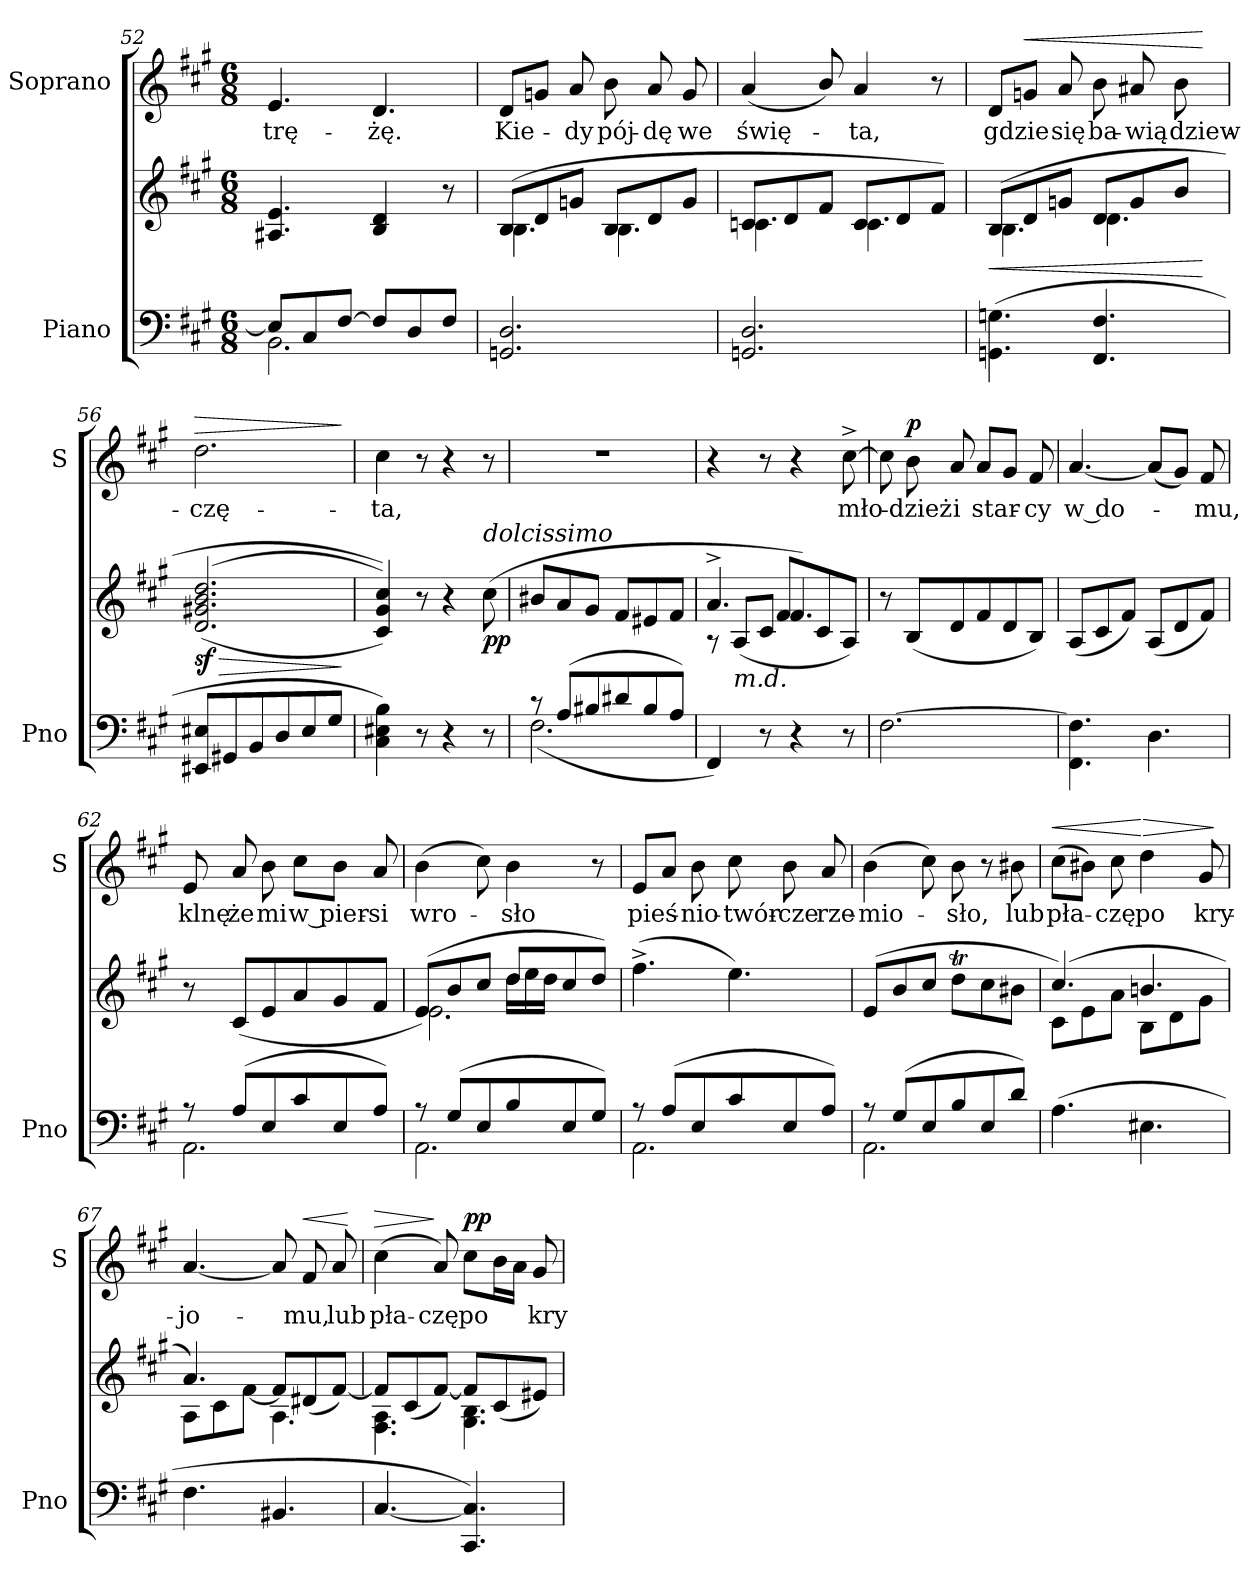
**kern	**kern	**dynam	**kern	**text	**dynam
*part2	*part2	*part2	*part1	*part1	*part1
*staff3	*staff2	*staff2/3	*staff1	*staff1	*staff1
*I"Piano	*	*	*I"Soprano	*	*
*I'Pno	*	*	*I'S	*	*
*clefF4	*clefG2	*	*clefG2	*	*
*k[f#c#g#]	*k[f#c#g#]	*	*k[f#c#g#]	*	*
*f#:	*f#:	*	*f#:	*	*
*M6/8	*M6/8	*	*M6/8	*	*
=52	=52	=52	=52	=52	=52
*^	*	*	*	*	*
8E/L]	2.BB\	4.A#X/ 4.e/	.	4.e/	-trę-	.
8C#/	.	.	.	.	.	.
[8F#/J	.	.	.	.	.	.
8F#/L]	.	4B/ 4d/	.	4.d/	-żę.	.
8D/	.	.	.	.	.	.
8F#/J	.	8r	.	.	.	.
*v	*v	*	*	*	*	*
=53	=53	=53	=53	=53	=53
*	*^	*	*	*	*
2.GGn/ 2.D/	(8B/L	4.B\	.	8d/L	Kie-	.
.	8d/	.	.	8gn/J	.	.
.	8gn/J	.	.	8a/	-dy	.
.	8B/L	4.B\	.	8b\	pój-	.
.	8d/	.	.	8a/	-dę	.
.	8g/J	.	.	8g/	we	.
=54	=54	=54	=54	=54	=54	=54
2.GGn/ 2.D/	8cn/L	4.c\	.	(4a/	świę-	.
.	8d/	.	.	.	.	.
.	8f#/J	.	.	8b/)	.	.
.	8c/L	4.c\	.	4a/	-ta,	.
.	8d/	.	.	.	.	.
.	8f#/J)	.	.	8r	.	.
=55	=55	=55	=55	=55	=55	=55
(<4.GGn\ 4.Gn\	(8B/L	4.B\	<	8d/L	gdzie	.
!	!	!	!	!	!	!LO:HP:a
.	8d/	.	.	8gn/J	.	<
.	8gn/J	.	.	8a/	się	.
4.FF#/ 4.F#/	8d/L	4.d\	.	8b\	ba-	.
.	8g/	.	.	8a#X/	-wią	.
.	8b/J	.	.	8b\	dziew-	.
*	*v	*v	*	*	*	*
.	.	[	.	.	[
=56	=56	=56	=56	=56	=56
!	!	!	!	!	!LO:HP:a
8EE#X/ 8E#X/L	(<(>2.d/ 2.g#X/ 2.b/ 2.dd/	> sf	2.dd\	-czę-	>
8GG#X/	.	.	.	.	.
8BB/	.	.	.	.	.
8D/	.	.	.	.	.
8E#/	.	.	.	.	.
8G#/J	.	.	.	.	.
.	.	]	.	.	]
=57	=57	=57	=57	=57	=57
4C#\ 4E#X\ 4B\)	4c#/ 4g#/ 4cc#/)))	.	4cc#\	-ta,	.
8r	8r	.	8r	.	.
4r	4r	.	4r	.	.
!	!LO:TX:a:i:t=dolcissimo	!	!	!	!
!	!	!LO:DY:b	!	!	!
8r	(8cc#\	pp	8r	.	.
=58	=58	=58	=58	=58	=58
*^	*	*	*	*	*
8r	(2.F#\	8b#X/L	.	2.r	.	.
(<8A/L	.	8a/	.	.	.	.
8B#X/	.	8g#/J	.	.	.	.
8d#X/	.	8f#/L	.	.	.	.
8B#/	.	8e#X/	.	.	.	.
8A/J)	.	8f#/J	.	.	.	.
*v	*v	*	*	*	*	*
=59	=59	=59	=59	=59	=59
*	*^	*	*	*	*
4FF#/)	4.a^/	8rA	.	4r	.	.
!	!	!LO:TX:b:i:t=m.d.	!	!	!	!
.	.	(<8A/L	.	.	.	.
8r	.	8c#/J	.	8r	.	.
4r	4.f#/)	8f#/L	.	4r	.	.
.	.	8c#/	.	.	.	.
8r	.	8A/J)	.	[8cc#^\	mło-	.
*	*v	*v	*	*	*	*
=60	=60	=60	=60	=60	=60
[2.F#\	8r	.	8cc#\]	.	.
!	!	!	!	!	!LO:DY:a
.	(8B/L	.	8b\	-dzież	p
.	8d/	.	8a/	i	.
.	8f#/	.	8a/L	star-	.
.	8d/	.	8g#/J	.	.
.	8B/J)	.	8f#/	-cy	.
=61	=61	=61	=61	=61	=61
4.FF#\ 4.F#]\	(8A/L	.	[4.a/	w do-	.
.	8c#/	.	.	.	.
.	8f#/J)	.	.	.	.
4.D\	(8A/L	.	(8a/L]	.	.
.	8d/	.	8g#/J)	.	.
.	8f#/J)	.	8f#/	-mu,	.
=62	=62	=62	=62	=62	=62
*^	*	*	*	*	*
8rA	2.AA\	8r	.	8e/	klnę	.
(<8A/L	.	(8c#/L	.	8a/	że	.
8E/	.	8e/	.	8b\	mi	.
8c#/	.	8a/	.	8cc#\L	w pier-	.
8E/	.	8g#/	.	8b\J	.	.
8A/J)	.	8f#/J	.	8a/	-si	.
=63	=63	=63	=63	=63	=63	=63
*	*	*^	*	*	*	*
*	*	*	*^	*	*	*	*
8rA	2.AA\	(8e/L)	2.e\	4ryy	.	(4b\	wro-	.
(<8G#/L	.	8b/	.	.	.	.	.	.
8E/	.	8cc#/J	.	8ryy	.	8cc#\)	.	.
*	*	*	*	*Xtuplet	*	*	*	*
8B/	.	8dd/L	.	24dd\LL	.	4b\	-sło	.
.	.	.	.	24ee\	.	.	.	.
.	.	.	.	24dd\JJ	.	.	.	.
8E/	.	8cc#/	.	8ryy	.	.	.	.
8G#/J)	.	8dd/J)	.	8ryy	.	8r	.	.
*	*	*v	*v	*v	*	*	*	*
=64	=64	=64	=64	=64	=64	=64
8rA	2.AA\	(4.ff#^\	.	8e/L	pieś-	.
(<8A/L	.	.	.	8a/J	.	.
8E/	.	.	.	8b\	-nio-	.
8c#/	.	4.ee\)	.	8cc#\	-twór-	.
8E/	.	.	.	8b\	-cze	.
8A/J)	.	.	.	8a/	rze-	.
=65	=65	=65	=65	=65	=65	=65
8rA	2.AA\	(8e/L	.	(4b\	-mio-	.
(<8G#/L	.	8b/	.	.	.	.
8E/	.	8cc#/J	.	8cc#\)	.	.
8B/	.	8ddT\L	.	8b\	-sło,	.
8E/	.	8cc#\	.	8r	.	.
8d/J)	.	8b#X\J	.	8b#X\	lub	.
*v	*v	*	*	*	*	*
=66	=66	=66	=66	=66	=66
*	*^	*	*	*	*
!	!	!	!	!	!	!LO:HP:a
(<4.A\	(4.cc#/)	8c#\L	.	(8cc#\L	pła-	<
.	.	8e\	.	8b#X\J)	.	.
.	.	8a\J	.	8cc#\	-czę	.
!	!	!	!	!	!	!LO:HP:n=1:a
4.E#X\	4.bn/	8B\L	.	4dd\	po	[ >
.	.	8d\	.	.	.	.
.	.	8g#\J	.	8g#/	kry-	.
*	*v	*v	*	*	*	*
.	.	.	.	.	]
=67	=67	=67	=67	=67	=67
*	*^	*	*	*	*
4.F#\	4.a/)	8A\L	.	[4.a/	-jo-	.
.	.	8c#\	.	.	.	.
.	.	[8f#\J	.	.	.	.
4.BB#X/	4.A\	8f#/L]	.	8a/]	.	.
!	!	!	!	!	!	!LO:HP:a
.	.	(8d#X/	.	8f#/	-mu,	<
.	.	[8f#/J)	.	8a/	lub	.
*	*v	*v	*	*	*	*
.	.	.	.	.	[
=68	=68	=68	=68	=68	=68
*	*^	*	*	*	*
!	!	!	!	!	!	!LO:HP:a
[4.C#/	4.F#\ 4.A\	8f#/L]	.	(4cc#\	pła-	>
.	.	(8c#/	.	.	.	.
.	.	[8f#/J)	.	8a/)	-czę	]
!	!	!	!	!	!	!LO:DY:a
4.CC#/ 4.C#]/)	4.G#\ 4.B\	8f#/L]	.	8cc#\L	po	pp
.	.	(8c#/	.	16b\L	.	.
.	.	.	.	16a\JJ	.	.
.	.	8e#X/J)	.	8g#/	kry-	.
*	*v	*v	*	*	*	*
=	=	=	=	=	=
*-	*-	*-	*-	*-	*-
